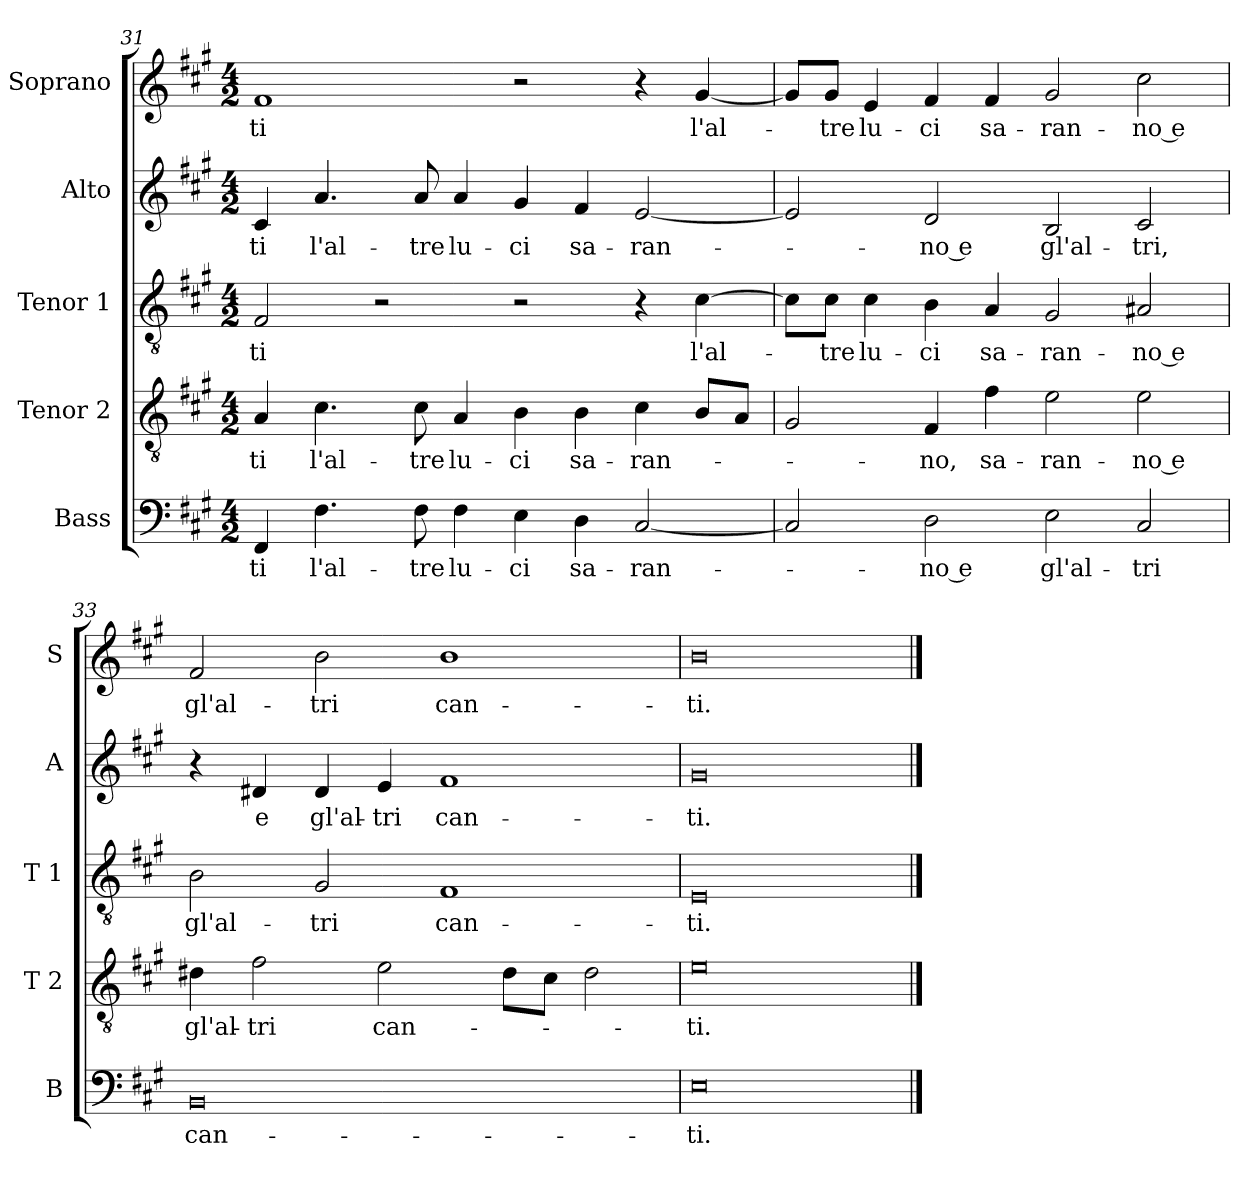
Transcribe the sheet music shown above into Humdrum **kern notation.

**kern	**text	**kern	**text	**kern	**text	**kern	**text	**kern	**text
*part5	*part5	*part4	*part4	*part3	*part3	*part2	*part2	*part1	*part1
*staff5	*staff5	*staff4	*staff4	*staff3	*staff3	*staff2	*staff2	*staff1	*staff1
*I"Bass	*	*I"Tenor 2	*	*I"Tenor 1	*	*I"Alto	*	*I"Soprano	*
*I'B	*	*I'T 2	*	*I'T 1	*	*I'A	*	*I'S	*
*clefF4	*	*clefGv2	*	*clefGv2	*	*clefG2	*	*clefG2	*
*k[f#c#g#]	*	*k[f#c#g#]	*	*k[f#c#g#]	*	*k[f#c#g#]	*	*k[f#c#g#]	*
*A:	*	*A:	*	*A:	*	*A:	*	*A:	*
*M4/2	*	*M4/2	*	*M4/2	*	*M4/2	*	*M4/2	*
=31	=31	=31	=31	=31	=31	=31	=31	=31	=31
!	!LO:LY:b	!	!LO:LY:b	!	!LO:LY:b	!	!LO:LY:b	!	!LO:LY:b
4FF#/	-ti	4A/	-ti	2F#/	-ti	4c#/	-ti	1f#	-ti
!	!LO:LY:b	!	!LO:LY:b	!	!	!	!LO:LY:b	!	!
4.F#\	l'al-	4.c#\	l'al-	.	.	4.a/	l'al-	.	.
.	.	.	.	2r	.	.	.	.	.
!	!LO:LY:b	!	!LO:LY:b	!	!	!	!LO:LY:b	!	!
8F#\	-tre	8c#\	-tre	.	.	8a/	-tre	.	.
!	!LO:LY:b	!	!LO:LY:b	!	!	!	!LO:LY:b	!	!
4F#\	lu-	4A/	lu-	.	.	4a/	lu-	.	.
!	!LO:LY:b	!	!LO:LY:b	!	!	!	!LO:LY:b	!	!
4E\	-ci	4B\	-ci	2r	.	4g#/	-ci	2r	.
!	!LO:LY:b	!	!LO:LY:b	!	!	!	!LO:LY:b	!	!
4D\	sa-	4B\	sa-	.	.	4f#/	sa-	.	.
!	!LO:LY:b	!	!LO:LY:b	!	!	!	!LO:LY:b	!	!
[2C#/	-ran-	4c#\	-ran-	4r	.	[2e/	-ran-	4r	.
!	!	!	!	!	!LO:LY:b	!	!	!	!LO:LY:b
.	.	8B/L	.	[4c#\	l'al-	.	.	[4g#/	l'al-
.	.	8A/J	.	.	.	.	.	.	.
!!LO:LB:g=z
=32	=32	=32	=32	=32	=32	=32	=32	=32	=32
2C#/]	.	2G#/	.	8c#\L]	.	2e/]	.	8g#/L]	.
!	!	!	!	!	!LO:LY:b	!	!	!	!LO:LY:b
.	.	.	.	8c#\J	-tre	.	.	8g#/J	-tre
!	!	!	!	!	!LO:LY:b	!	!	!	!LO:LY:b
.	.	.	.	4c#\	lu-	.	.	4e/	lu-
!	!LO:LY:b	!	!LO:LY:b	!	!LO:LY:b	!	!LO:LY:b	!	!LO:LY:b
2D\	-no e	4F#/	-no,	4B\	-ci	2d/	-no e	4f#/	-ci
!	!	!	!LO:LY:b	!	!LO:LY:b	!	!	!	!LO:LY:b
.	.	4f#\	sa-	4A/	sa-	.	.	4f#/	sa-
!	!LO:LY:b	!	!LO:LY:b	!	!LO:LY:b	!	!LO:LY:b	!	!LO:LY:b
2E\	gl'al-	2e\	-ran-	2G#/	-ran-	2B/	gl'al-	2g#/	-ran-
!	!LO:LY:b	!	!LO:LY:b	!	!LO:LY:b	!	!LO:LY:b	!	!LO:LY:b
2C#/	-tri	2e\	-no e	2A#X/	-no e	2c#/	-tri,	2cc#\	-no e
=33	=33	=33	=33	=33	=33	=33	=33	=33	=33
!	!LO:LY:b	!	!LO:LY:b	!	!LO:LY:b	!	!	!	!LO:LY:b
0BB	can-	4d#X\	gl'al-	2B\	gl'al-	4r	.	2f#/	gl'al-
!	!	!	!LO:LY:b	!	!	!	!LO:LY:b	!	!
.	.	2f#\	-tri	.	.	4d#X/	e	.	.
!	!	!	!	!	!LO:LY:b	!	!LO:LY:b	!	!LO:LY:b
.	.	.	.	2G#/	-tri	4d#/	gl'al-	2b\	-tri
!	!	!	!LO:LY:b	!	!	!	!LO:LY:b	!	!
.	.	2e\	can-	.	.	4e/	-tri	.	.
!	!	!	!	!	!LO:LY:b	!	!LO:LY:b	!	!LO:LY:b
.	.	.	.	1F#	can-	1f#	can-	1b	can-
.	.	8d#\L	.	.	.	.	.	.	.
.	.	8c#\J	.	.	.	.	.	.	.
.	.	2d#\	.	.	.	.	.	.	.
=34	=34	=34	=34	=34	=34	=34	=34	=34	=34
!	!LO:LY:b	!	!LO:LY:b	!	!LO:LY:b	!	!LO:LY:b	!	!LO:LY:b
0E	-ti.	0e	-ti.	0E	-ti.	0g#	-ti.	0b	-ti.
==	==	==	==	==	==	==	==	==	==
*-	*-	*-	*-	*-	*-	*-	*-	*-	*-
